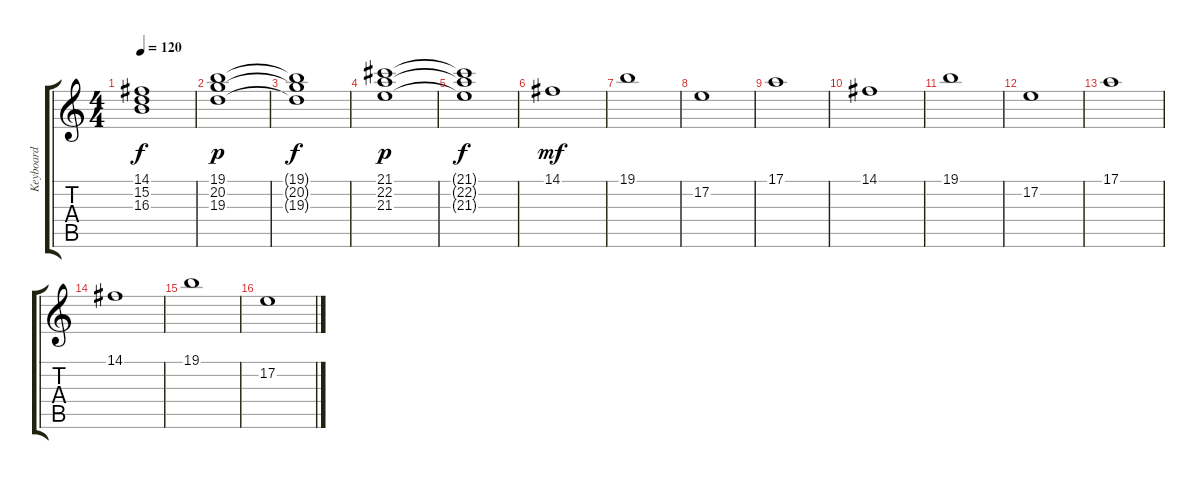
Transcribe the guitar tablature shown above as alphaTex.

\track ("Keyboard" "Keyboard") {instrument stringensemble1}
\staff {score tabs}
\tuning (E4 B3 G3 D3 A2 E2) {hide}
\ts (4 4)
\tempo 120
\clef g2
\ks c
(14.1{t} 15.2{t} 16.3{t}).1{dy f} |
(19.1 20.2 19.3).1{dy p} |
(19.1{t} 20.2{t} 19.3{t}).1{dy f} |
(21.1 22.2 21.3).1{dy p} |
(21.1{t} 22.2{t} 21.3{t}).1{dy f} |
14.1.1{dy mf} |
19.1.1 |
17.2.1 |
17.1.1 |
14.1.1 |
19.1.1 |
17.2.1 |
17.1.1 |
14.1.1 |
19.1.1 |
17.2.1
